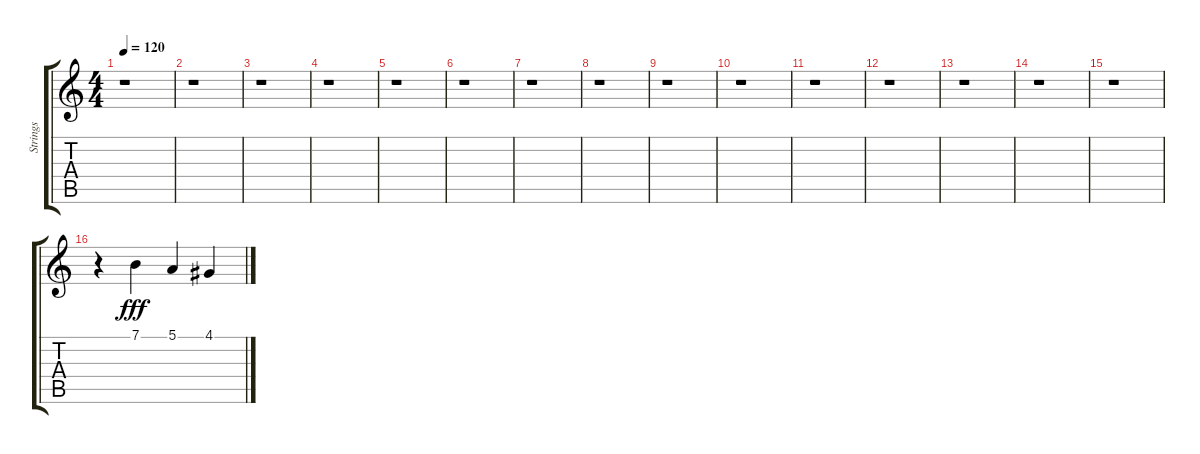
\track ("Strings" "Strings") {instrument stringensemble1}
\staff {score tabs}
\tuning (E4 B3 G3 D3 A2 E2) {hide}
\ts (4 4)
\tempo 120
\clef g2
\ks c
r.1{dy fff} |
r.1 |
r.1 |
r.1 |
r.1 |
r.1 |
r.1 |
r.1 |
r.1 |
r.1 |
r.1 |
r.1 |
r.1 |
r.1 |
r.1 |
r.4 7.1.4 5.1.4 4.1.4
